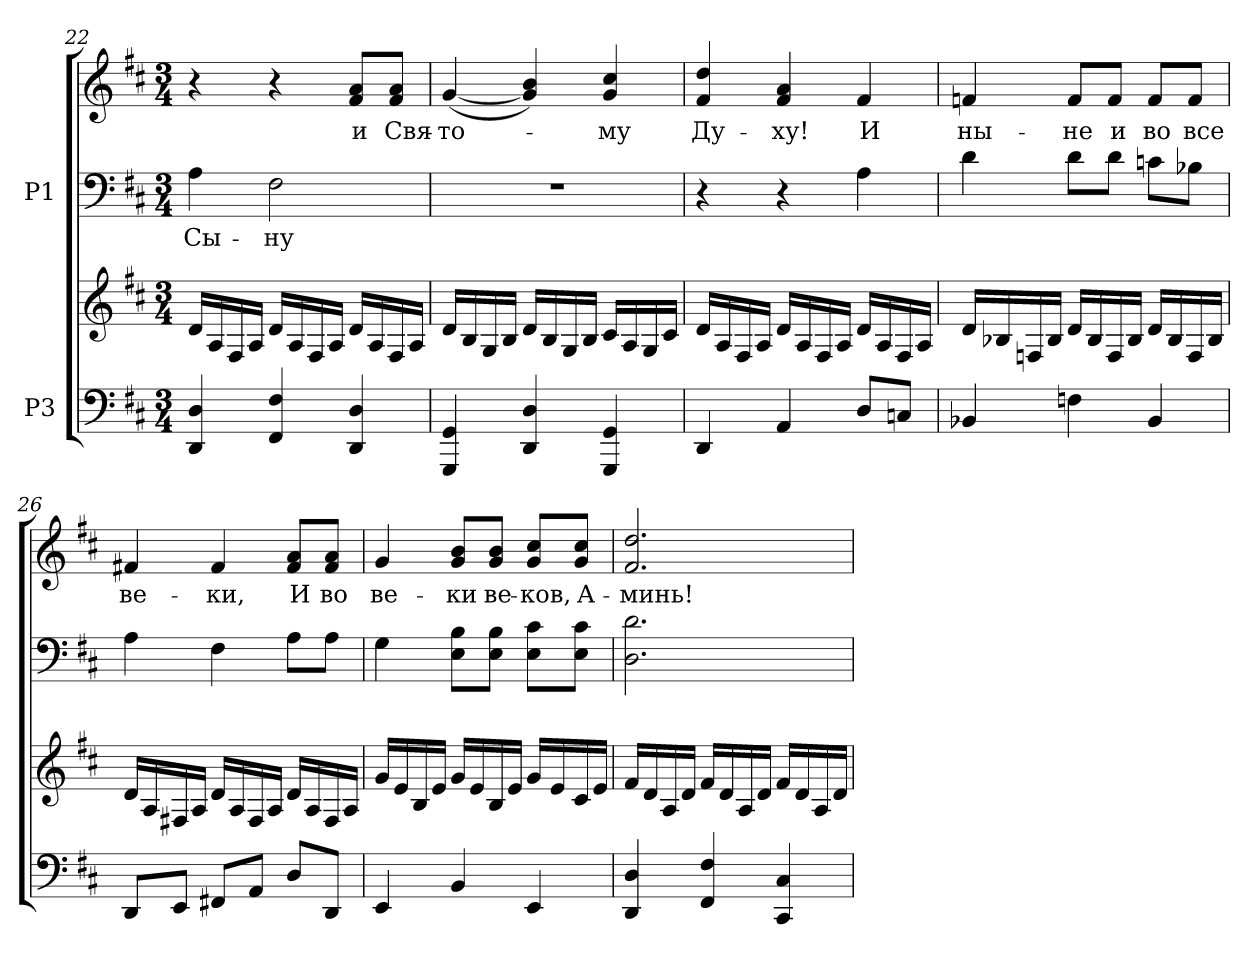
**kern	**kern	**kern	**text	**kern	**text
*part2	*part2	*part1	*part1	*part1	*part1
*staff4	*staff3	*staff2	*staff2	*staff1	*staff1
*I"P3	*	*I"P1	*	*	*
!!LO:LB:g=z
*clefF4	*clefG2	*clefF4	*	*clefG2	*
*k[f#c#]	*k[f#c#]	*k[f#c#]	*	*k[f#c#]	*
*D:	*D:	*D:	*	*D:	*
*M3/4	*M3/4	*M3/4	*	*M3/4	*
=22	=22	=22	=22	=22	=22
!	!	!	!LO:LY:a:color=#000000	!	!
4DDi/ 4Di	16di/LL	4Ai\	Сы-	4r	.
.	16Ai/	.	.	.	.
.	16F#i/	.	.	.	.
.	16Ai/JJ	.	.	.	.
!	!	!	!LO:LY:a:color=#000000	!	!
4FF#i/ 4F#i	16di/LL	2F#i\	-ну	4r	.
.	16Ai/	.	.	.	.
.	16F#i/	.	.	.	.
.	16Ai/JJ	.	.	.	.
!	!	!	!	!	!LO:LY:b:color=#000000
4DDi/ 4Di	16di/LL	.	.	8f#i/ 8aiL	и
.	16Ai/	.	.	.	.
!	!	!	!	!	!LO:LY:b:color=#000000
.	16F#i/	.	.	8f#i/ 8aiJ	Свя-
.	16Ai/JJ	.	.	.	.
=23	=23	=23	=23	=23	=23
!	!	!LO:N:vis=1	!	!	!
!	!	!	!	!	!LO:LY:b:color=#000000
4GGGi/ 4GGi	16di/LL	2.r	.	([<4gi/	-то-
.	16Bi/	.	.	.	.
.	16Gi/	.	.	.	.
.	16Bi/JJ	.	.	.	.
4DDi/ 4Di	16di/LL	.	.	4gi/] 4bi)	.
.	16Bi/	.	.	.	.
.	16Gi/	.	.	.	.
.	16Bi/JJ	.	.	.	.
!	!	!	!	!	!LO:LY:b:color=#000000
4GGGi/ 4GGi	16c#i/LL	.	.	4gi/ 4cc#i	-му
.	16Ai/	.	.	.	.
.	16Gi/	.	.	.	.
.	16c#i/JJ	.	.	.	.
=24	=24	=24	=24	=24	=24
!	!	!	!	!	!LO:LY:b:color=#000000
4DDi/	16di/LL	4r	.	4f#i/ 4ddi	Ду-
.	16Ai/	.	.	.	.
.	16F#i/	.	.	.	.
.	16Ai/JJ	.	.	.	.
!	!	!	!	!	!LO:LY:b:color=#000000
4AAi/	16di/LL	4r	.	4f#i/ 4ai	-ху!
.	16Ai/	.	.	.	.
.	16F#i/	.	.	.	.
.	16Ai/JJ	.	.	.	.
!	!	!	!	!	!LO:LY:b:color=#000000
8Di/L	16di/LL	4Ai\	.	4f#i/	И
.	16Ai/	.	.	.	.
8Cni/J	16F#i/	.	.	.	.
.	16Ai/JJ	.	.	.	.
!!LO:PB:g=z
=25	=25	=25	=25	=25	=25
!	!	!	!	!	!LO:LY:b:color=#000000
4BB-Xi/	16di/LL	4di\	.	4fni/	ны-
.	16B-Xi/	.	.	.	.
.	16Fni/	.	.	.	.
.	16B-i/JJ	.	.	.	.
!	!	!	!	!	!LO:LY:b:color=#000000
4Fni\	16di/LL	8di\L	.	8fi/L	-не
.	16B-i/	.	.	.	.
!	!	!	!	!	!LO:LY:b:color=#000000
.	16Fi/	8di\J	.	8fi/J	и
.	16B-i/JJ	.	.	.	.
!	!	!	!	!	!LO:LY:b:color=#000000
4BB-i/	16di/LL	8cni\L	.	8fi/L	во
.	16B-i/	.	.	.	.
!	!	!	!	!	!LO:LY:b:color=#000000
.	16Fi/	8B-Xi\J	.	8fi/J	все
.	16B-i/JJ	.	.	.	.
=26	=26	=26	=26	=26	=26
!	!	!	!	!	!LO:LY:b:color=#000000
8DDi/L	16di/LL	4Ai\	.	4f#Xi/	ве-
.	16Ai/	.	.	.	.
8EEi/J	16F#Xi/	.	.	.	.
.	16Ai/JJ	.	.	.	.
!	!	!	!	!	!LO:LY:b:color=#000000
8FF#Xi/L	16di/LL	4F#i\	.	4f#i/	-ки,
.	16Ai/	.	.	.	.
8AAi/J	16F#i/	.	.	.	.
.	16Ai/JJ	.	.	.	.
!	!	!	!	!	!LO:LY:b:color=#000000
8Di/L	16di/LL	8Ai\L	.	8f#i/ 8aiL	И
.	16Ai/	.	.	.	.
!	!	!	!	!	!LO:LY:b:color=#000000
8DDi/J	16F#i/	8Ai\J	.	8f#i/ 8aiJ	во
.	16Ai/JJ	.	.	.	.
=27	=27	=27	=27	=27	=27
!	!	!	!	!	!LO:LY:b:color=#000000
4EEi/	16gi/LL	4Gi\	.	4gi/	ве-
.	16ei/	.	.	.	.
.	16Bi/	.	.	.	.
.	16ei/JJ	.	.	.	.
!	!	!	!	!	!LO:LY:b:color=#000000
4BBi/	16gi/LL	8Ei\ 8BiL	.	8gi/ 8biL	-ки
.	16ei/	.	.	.	.
!	!	!	!	!	!LO:LY:b:color=#000000
.	16Bi/	8Ei\ 8BiJ	.	8gi/ 8biJ	ве-
.	16ei/JJ	.	.	.	.
!	!	!	!	!	!LO:LY:b:color=#000000
4EEi/	16gi/LL	8Ei\ 8c#iL	.	8gi/ 8cc#iL	-ков,
.	16ei/	.	.	.	.
!	!	!	!	!	!LO:LY:b:color=#000000
.	16c#i/	8Ei\ 8c#iJ	.	8gi/ 8cc#iJ	А-
.	16ei/JJ	.	.	.	.
!!LO:LB:g=z
=28	=28	=28	=28	=28	=28
!	!	!	!	!	!LO:LY:b:color=#000000
4DDi/ 4Di	16f#i/LL	2.Di\ 2.di	.	2.f#i/ 2.ddi	-минь!
.	16di/	.	.	.	.
.	16Ai/	.	.	.	.
.	16di/JJ	.	.	.	.
4FF#i/ 4F#i	16f#i/LL	.	.	.	.
.	16di/	.	.	.	.
.	16Ai/	.	.	.	.
.	16di/JJ	.	.	.	.
4CC#i/ 4C#i	16f#i/LL	.	.	.	.
.	16di/	.	.	.	.
.	16Ai/	.	.	.	.
.	16di/JJ	.	.	.	.
=	=	=	=	=	=
*-	*-	*-	*-	*-	*-
